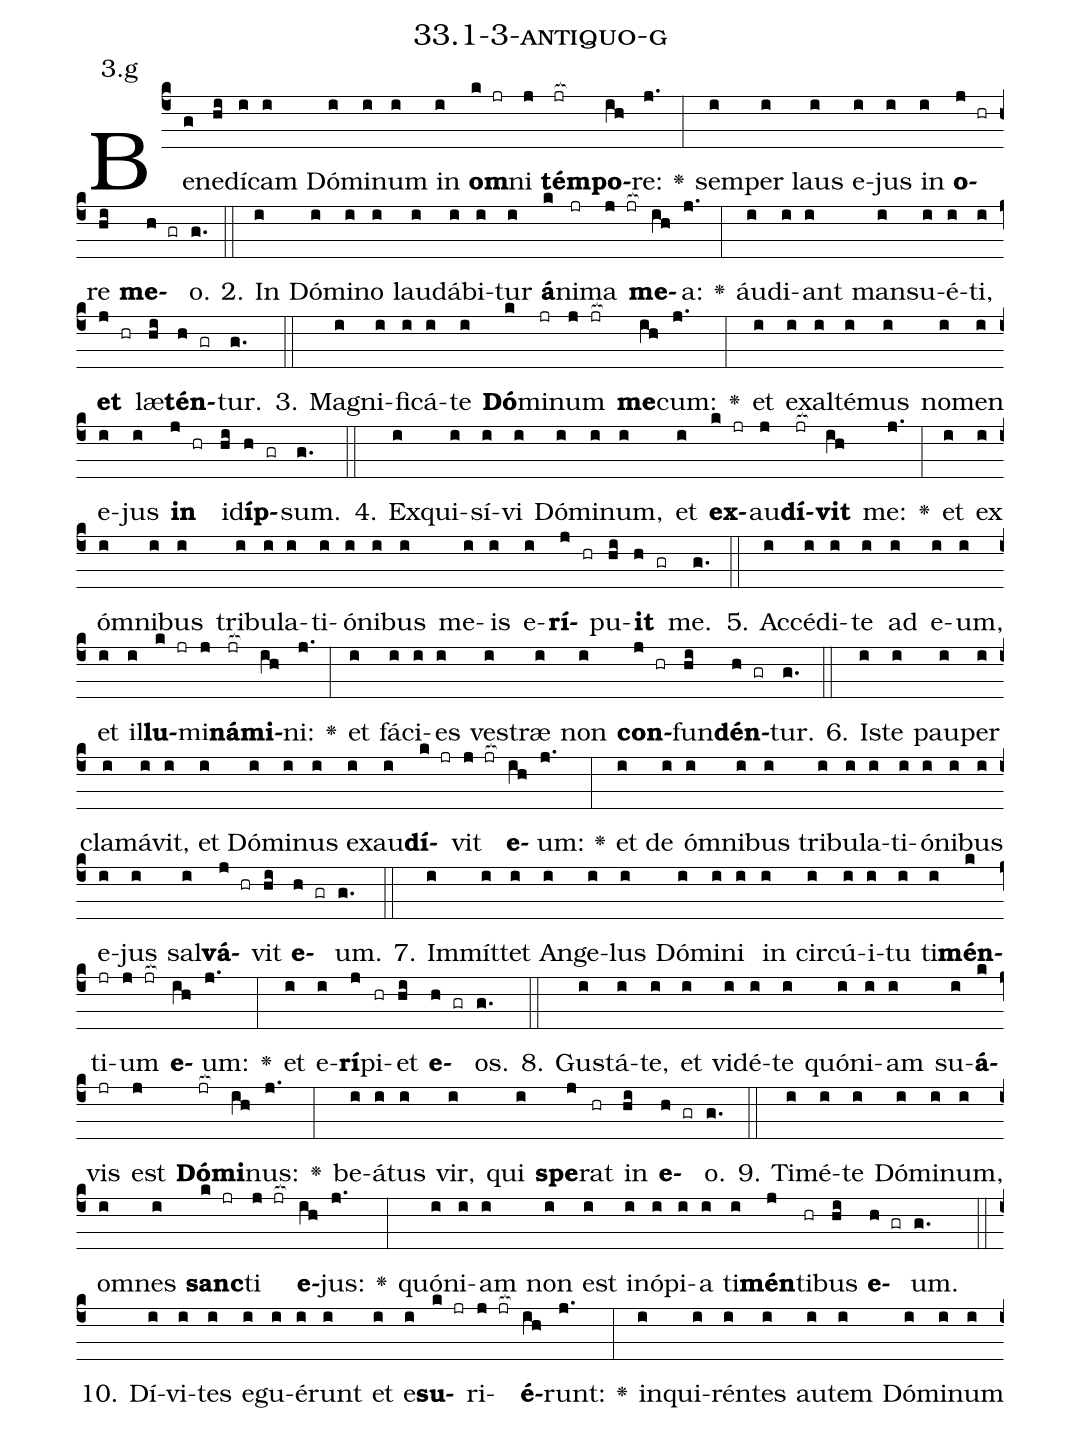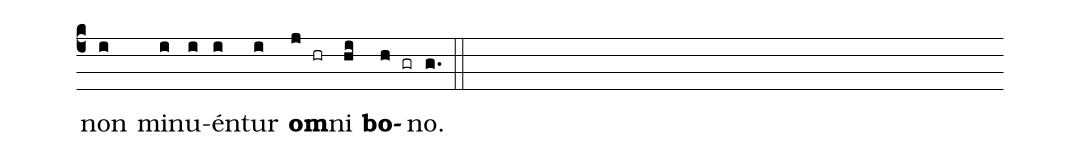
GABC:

name: 33.1-3-antiquo-g;
annotation: 3.g;
%%
(c4)Be(g)ne(hi)dí(i)cam(i) Dó(i)mi(i)num(i) in(i) <b>om</b>(k jr)ni(j) <b>tém</b>(jr[ocb:1{])<b>po</b>(ih[ocb:0}])re:(j.) <v>\greheightstar</v>(:) sem(i)per(i) laus(i) e(i)jus(i) in(i) <b>o</b>(j hr)re(hi) <b>me</b>(h gr)o.(g.) (::)
2. In(i) Dó(i)mi(i)no(i) lau(i)dá(i)bi(i)tur(i) <b>á</b>(k)ni(jr)ma(j jr[ocb:1{]) <b>me</b>(ih[ocb:0}])a:(j.) <v>\greheightstar</v>(:) áu(i)di(i)ant(i) man(i)su(i)é(i)ti,(i) <b>et</b>(j hr) læ(hi)<b>tén</b>(h gr)tur.(g.) (::)
3. Ma(i)gni(i)fi(i)cá(i)te(i) <b>Dó</b>(k)mi(jr)num(j jr[ocb:1{]) <b>me</b>(ih[ocb:0}])cum:(j.) <v>\greheightstar</v>(:) et(i) ex(i)al(i)té(i)mus(i) no(i)men(i) e(i)jus(i) <b>in</b>(j hr) id(hi)<b>íp</b>(h gr)sum.(g.) (::)
4. Ex(i)qui(i)sí(i)vi(i) Dó(i)mi(i)num,(i) et(i) <b>ex</b>(k jr)au(j)<b>dí</b>(jr[ocb:1{])<b>vit</b>(ih[ocb:0}]) me:(j.) <v>\greheightstar</v>(:) et(i) ex(i) óm(i)ni(i)bus(i) tri(i)bu(i)la(i)ti(i)ó(i)ni(i)bus(i) me(i)is(i) e(i)<b>rí</b>(j hr)pu(hi)<b>it</b>(h gr) me.(g.) (::)
5. Ac(i)cé(i)di(i)te(i) ad(i) e(i)um,(i) et(i) il(i)<b>lu</b>(k jr)mi(j)<b>ná</b>(jr[ocb:1{])<b>mi</b>(ih[ocb:0}])ni:(j.) <v>\greheightstar</v>(:) et(i) fá(i)ci(i)es(i) ves(i)træ(i) non(i) <b>con</b>(j hr)fun(hi)<b>dén</b>(h gr)tur.(g.) (::)
6. Is(i)te(i) pau(i)per(i) cla(i)má(i)vit,(i) et(i) Dó(i)mi(i)nus(i) ex(i)au(i)<b>dí</b>(k jr)vit(j jr[ocb:1{]) <b>e</b>(ih[ocb:0}])um:(j.) <v>\greheightstar</v>(:) et(i) de(i) óm(i)ni(i)bus(i) tri(i)bu(i)la(i)ti(i)ó(i)ni(i)bus(i) e(i)jus(i) sal(i)<b>vá</b>(j hr)vit(hi) <b>e</b>(h gr)um.(g.) (::)
7. Im(i)mít(i)tet(i) An(i)ge(i)lus(i) Dó(i)mi(i)ni(i) in(i) cir(i)cú(i)i(i)tu(i) ti(i)<b>mén</b>(k)ti(jr)um(j jr[ocb:1{]) <b>e</b>(ih[ocb:0}])um:(j.) <v>\greheightstar</v>(:) et(i) e(i)<b>rí</b>(j)pi(hr)et(hi) <b>e</b>(h gr)os.(g.) (::)
8. Gus(i)tá(i)te,(i) et(i) vi(i)dé(i)te(i) quón(i)i(i)am(i) su(i)<b>á</b>(k)vis(jr) est(j) <b>Dó</b>(jr[ocb:1{])<b>mi</b>(ih[ocb:0}])nus:(j.) <v>\greheightstar</v>(:) be(i)á(i)tus(i) vir,(i) qui(i) <b>spe</b>(j)rat(hr) in(hi) <b>e</b>(h gr)o.(g.) (::)
9. Ti(i)mé(i)te(i) Dó(i)mi(i)num,(i) om(i)nes(i) <b>sanc</b>(k jr)ti(j jr[ocb:1{]) <b>e</b>(ih[ocb:0}])jus:(j.) <v>\greheightstar</v>(:) quón(i)i(i)am(i) non(i) est(i) in(i)ó(i)pi(i)a(i) ti(i)<b>mén</b>(j)ti(hr)bus(hi) <b>e</b>(h gr)um.(g.) (::)
10. Dí(i)vi(i)tes(i) e(i)gu(i)é(i)runt(i) et(i) e(i)<b>su</b>(k jr)ri(j jr[ocb:1{])<b>é</b>(ih[ocb:0}])runt:(j.) <v>\greheightstar</v>(:) in(i)qui(i)rén(i)tes(i) au(i)tem(i) Dó(i)mi(i)num(i) non(i) mi(i)nu(i)én(i)tur(i) <b>om</b>(j hr)ni(hi) <b>bo</b>(h gr)no.(g.) (::)
